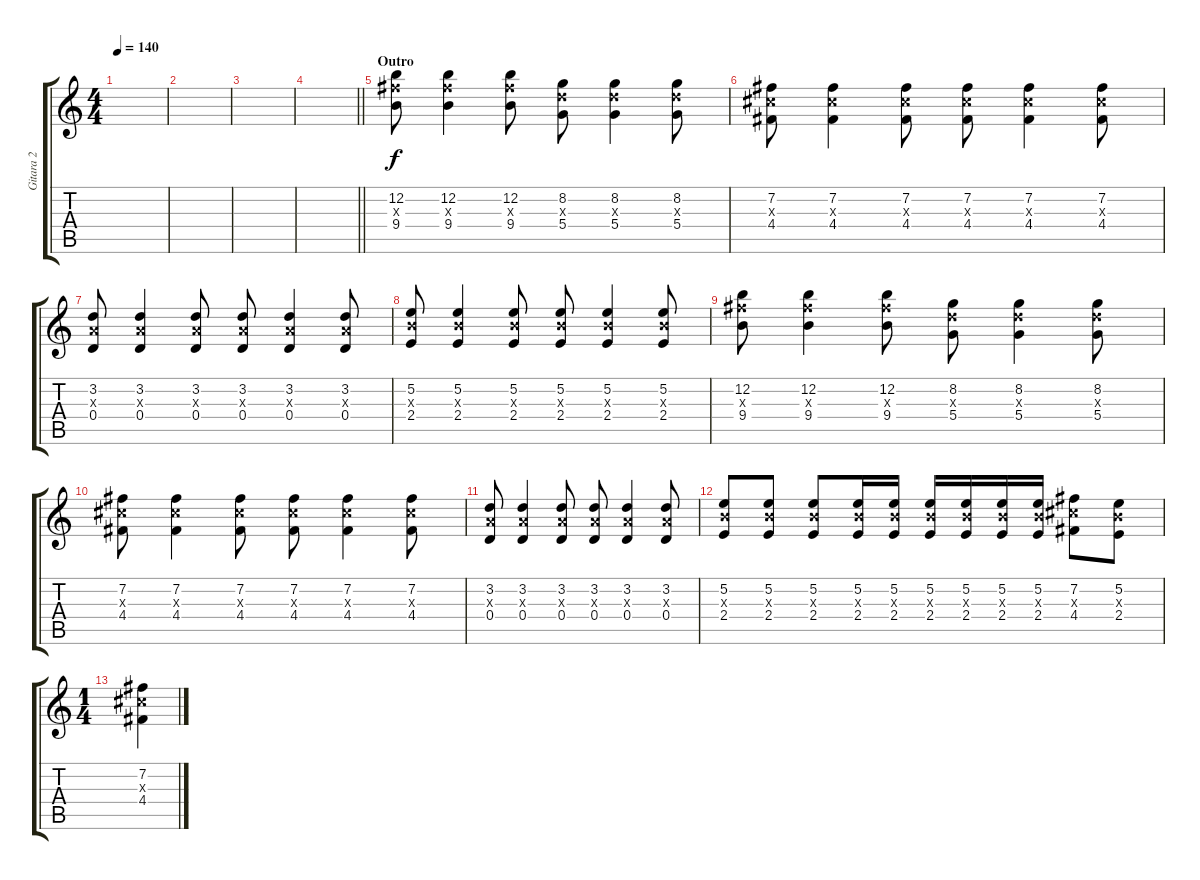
\track ("Gitara 2" "Gitara 2") {instrument distortionguitar}
\staff {score tabs}
\tuning (E4 B3 G3 D3 A2 E2) {hide}
\ts (4 4)
\tempo 140
\clef g2
\ks c
|
|
|
\barLineRight lightlight
|
\section ("" "Outro")
(12.2 11.3{x} 9.4).8{volume 16} (12.2 11.3{x} 9.4).4 (12.2 11.3{x} 9.4).8 (8.2 7.3{x} 5.4).8 (8.2 7.3{x} 5.4).4 (8.2 7.3{x} 5.4).8 |
(7.2 6.3{x} 4.4).8 (7.2 6.3{x} 4.4).4 (7.2 6.3{x} 4.4).8 (7.2 6.3{x} 4.4).8 (7.2 6.3{x} 4.4).4 (7.2 6.3{x} 4.4).8 |
(3.2 2.3{x} 0.4).8 (3.2 2.3{x} 0.4).4 (3.2 2.3{x} 0.4).8 (3.2 2.3{x} 0.4).8 (3.2 2.3{x} 0.4).4 (3.2 2.3{x} 0.4).8 |
(5.2 4.3{x} 2.4).8 (5.2 4.3{x} 2.4).4 (5.2 4.3{x} 2.4).8 (5.2 4.3{x} 2.4).8 (5.2 4.3{x} 2.4).4 (5.2 4.3{x} 2.4).8 |
(12.2 11.3{x} 9.4).8 (12.2 11.3{x} 9.4).4 (12.2 11.3{x} 9.4).8 (8.2 7.3{x} 5.4).8 (8.2 7.3{x} 5.4).4 (8.2 7.3{x} 5.4).8 |
(7.2 6.3{x} 4.4).8 (7.2 6.3{x} 4.4).4 (7.2 6.3{x} 4.4).8 (7.2 6.3{x} 4.4).8 (7.2 6.3{x} 4.4).4 (7.2 6.3{x} 4.4).8 |
(3.2 2.3{x} 0.4).8 (3.2 2.3{x} 0.4).4 (3.2 2.3{x} 0.4).8 (3.2 2.3{x} 0.4).8 (3.2 2.3{x} 0.4).4 (3.2 2.3{x} 0.4).8 |
(5.2 4.3{x} 2.4).8 (5.2 4.3{x} 2.4).8 (5.2 4.3{x} 2.4).8 (5.2 4.3{x} 2.4).16 (5.2 4.3{x} 2.4).16 (5.2 4.3{x} 2.4).16 (5.2 4.3{x} 2.4).16 (5.2 4.3{x} 2.4).16 (5.2 4.3{x} 2.4).16 (7.2 6.3{x} 4.4).8 (5.2 4.3{x} 2.4).8 |
\ts (1 4)
(7.2 6.3{x} 4.4).4
